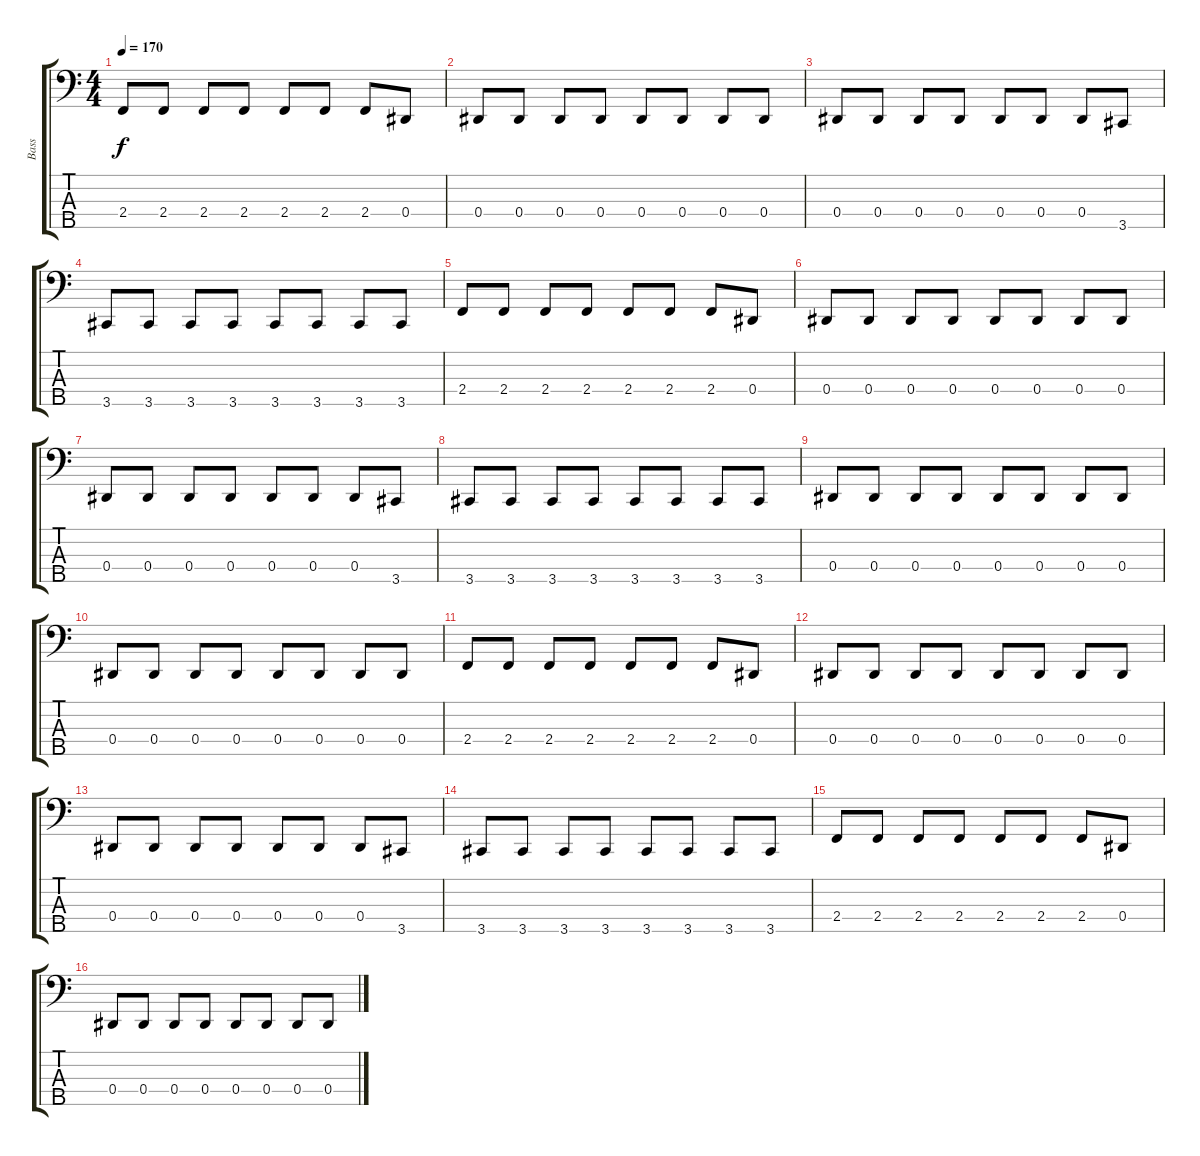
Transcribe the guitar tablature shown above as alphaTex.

\track ("Bass" "Bass") {instrument electricbassfinger}
\staff {score tabs}
\tuning (Gb2 Db2 Ab1 Eb1 Bb0) {hide}
\ts (4 4)
\tempo 170
\clef f4
\ks c
2.4.8{dy f} 2.4.8 2.4.8 2.4.8 2.4.8 2.4.8 2.4.8 0.4.8 |
0.4.8 0.4.8 0.4.8 0.4.8 0.4.8 0.4.8 0.4.8 0.4.8 |
0.4.8 0.4.8 0.4.8 0.4.8 0.4.8 0.4.8 0.4.8 3.5.8 |
3.5.8 3.5.8 3.5.8 3.5.8 3.5.8 3.5.8 3.5.8 3.5.8 |
2.4.8 2.4.8 2.4.8 2.4.8 2.4.8 2.4.8 2.4.8 0.4.8 |
0.4.8 0.4.8 0.4.8 0.4.8 0.4.8 0.4.8 0.4.8 0.4.8 |
0.4.8 0.4.8 0.4.8 0.4.8 0.4.8 0.4.8 0.4.8 3.5.8 |
3.5.8 3.5.8 3.5.8 3.5.8 3.5.8 3.5.8 3.5.8 3.5.8 |
0.4.8 0.4.8 0.4.8 0.4.8 0.4.8 0.4.8 0.4.8 0.4.8 |
0.4.8 0.4.8 0.4.8 0.4.8 0.4.8 0.4.8 0.4.8 0.4.8 |
2.4.8 2.4.8 2.4.8 2.4.8 2.4.8 2.4.8 2.4.8 0.4.8 |
0.4.8 0.4.8 0.4.8 0.4.8 0.4.8 0.4.8 0.4.8 0.4.8 |
0.4.8 0.4.8 0.4.8 0.4.8 0.4.8 0.4.8 0.4.8 3.5.8 |
3.5.8 3.5.8 3.5.8 3.5.8 3.5.8 3.5.8 3.5.8 3.5.8 |
2.4.8 2.4.8 2.4.8 2.4.8 2.4.8 2.4.8 2.4.8 0.4.8 |
0.4.8 0.4.8 0.4.8 0.4.8 0.4.8 0.4.8 0.4.8 0.4.8
